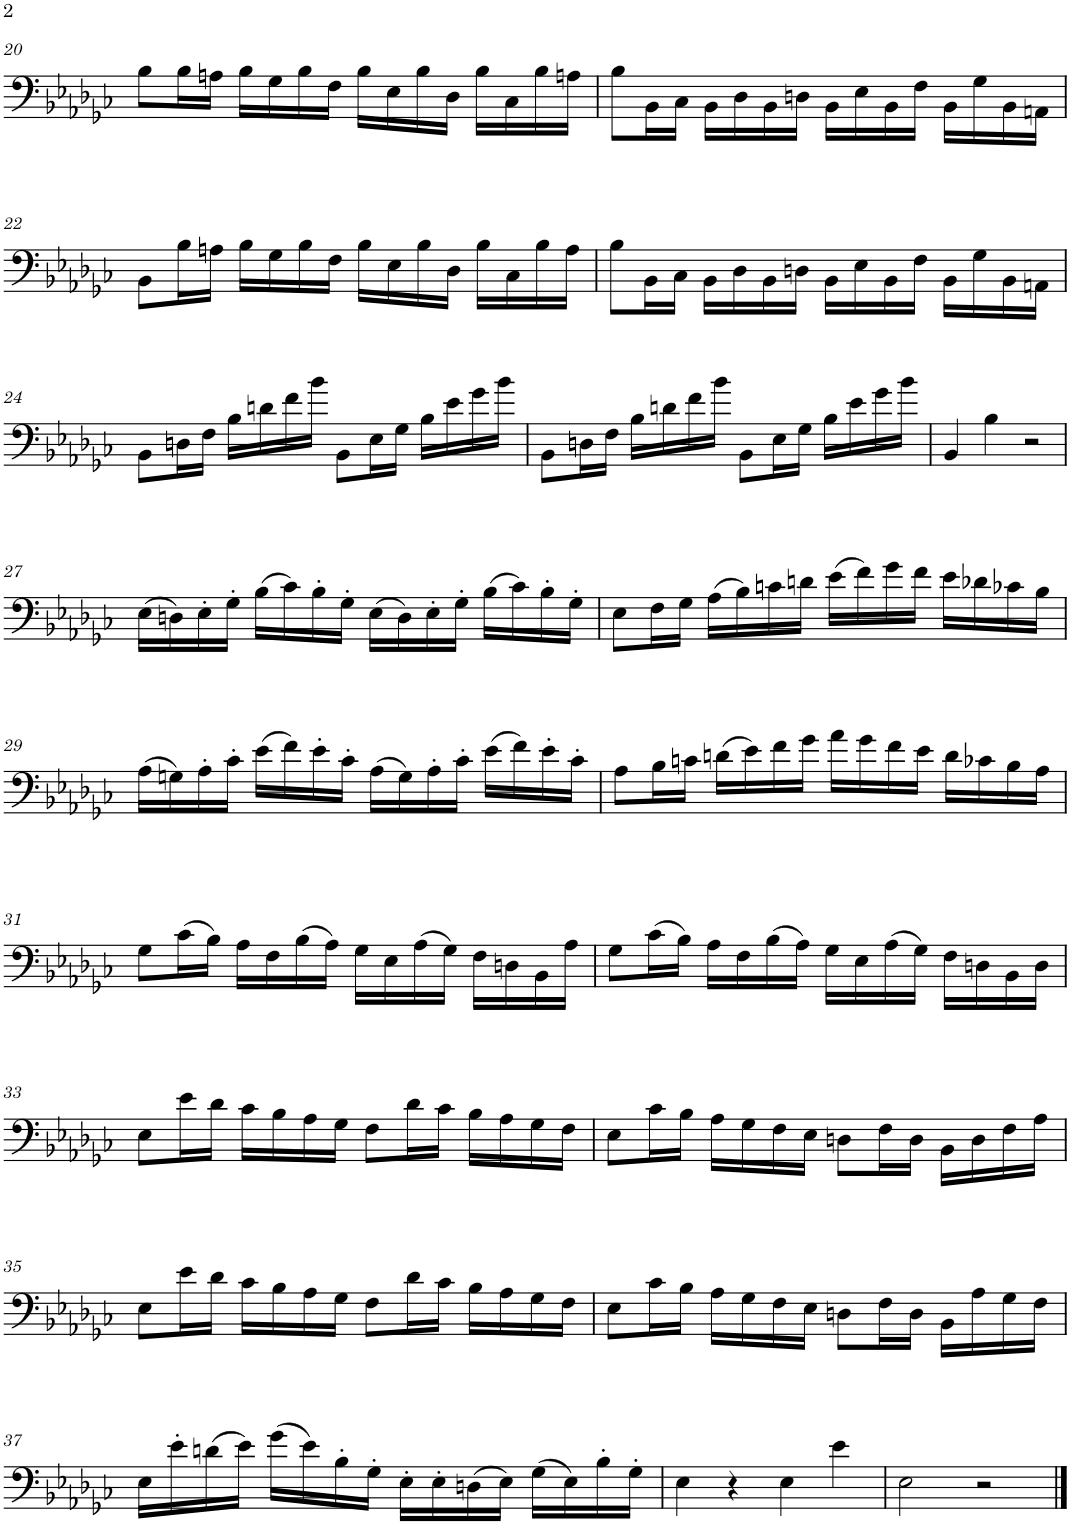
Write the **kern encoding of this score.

**kern
*part1
*staff1
*I"Trombone
*I'Tbn.
!!LO:PB:g=z
*clefF4
*k[b-e-a-d-g-c-]
*M4/4
*met(c)
=20
8B-\L
16B-\L
16An\JJ
16B-\LL
16G-\
16B-\
16F\JJ
16B-\LL
16E-\
16B-\
16D-\JJ
16B-\LL
16C-\
16B-\
16An\JJ
=21
8B-\L
16BB-\L
16C-\JJ
16BB-\LL
16D-\
16BB-\
16Dn\JJ
16BB-\LL
16E-\
16BB-\
16F\JJ
16BB-\LL
16G-\
16BB-\
16AAn\JJ
!!LO:LB:g=z
=22
8BB-\L
16B-\L
16An\JJ
16B-\LL
16G-\
16B-\
16F\JJ
16B-\LL
16E-\
16B-\
16D-\JJ
16B-\LL
16C-\
16B-\
16A\JJ
=23
8B-\L
16BB-\L
16C-\JJ
16BB-\LL
16D-\
16BB-\
16Dn\JJ
16BB-\LL
16E-\
16BB-\
16F\JJ
16BB-\LL
16G-\
16BB-\
16AAn\JJ
!!LO:LB:g=z
=24
8BB-\L
16Dn\L
16F\JJ
16B-\LL
16dn\
16f\
16b-\JJ
8BB-\L
16E-\L
16G-\JJ
16B-\LL
16e-\
16g-\
16b-\JJ
=25
8BB-\L
16Dn\L
16F\JJ
16B-\LL
16dn\
16f\
16b-\JJ
8BB-\L
16E-\L
16G-\JJ
16B-\LL
16e-\
16g-\
16b-\JJ
=26
4BB-/
4B-\
2r
!!LO:LB:g=z
=27
(16E-\LL
16Dn\)
16E-'\
16G-'\JJ
(16B-\LL
16c-\)
16B-'\
16G-'\JJ
(16E-\LL
16D\)
16E-'\
16G-'\JJ
(16B-\LL
16c-\)
16B-'\
16G-'\JJ
=28
8E-\L
16F\L
16G-\JJ
(16A-\LL
16B-\)
16cn\
16dn\JJ
(16e-\LL
16f\)
16g-\
16f\JJ
16e-\LL
16d-X\
16c-X\
16B-\JJ
!!LO:LB:g=z
=29
(16A-\LL
16Gn\)
16A-'\
16c-'\JJ
(16e-\LL
16f\)
16e-'\
16c-'\JJ
(16A-\LL
16G\)
16A-'\
16c-'\JJ
(16e-\LL
16f\)
16e-'\
16c-'\JJ
=30
8A-\L
16B-\L
16cn\JJ
(16dn\LL
16e-\)
16f\
16g-\JJ
16a-\LL
16g-\
16f\
16e-\JJ
16d\LL
16c-X\
16B-\
16A-\JJ
!!LO:LB:g=z
=31
8G-\L
(16c-\L
16B-\JJ)
16A-\LL
16F\
(16B-\
16A-\JJ)
16G-\LL
16E-\
(16A-\
16G-\JJ)
16F\LL
16Dn\
16BB-\
16A-\JJ
=32
8G-\L
(16c-\L
16B-\JJ)
16A-\LL
16F\
(16B-\
16A-\JJ)
16G-\LL
16E-\
(16A-\
16G-\JJ)
16F\LL
16Dn\
16BB-\
16D\JJ
!!LO:LB:g=z
=33
8E-\L
16e-\L
16d-\JJ
16c-\LL
16B-\
16A-\
16G-\JJ
8F\L
16d-\L
16c-\JJ
16B-\LL
16A-\
16G-\
16F\JJ
=34
8E-\L
16c-\L
16B-\JJ
16A-\LL
16G-\
16F\
16E-\JJ
8Dn\L
16F\L
16D\JJ
16BB-\LL
16D\
16F\
16A-\JJ
!!LO:LB:g=z
=35
8E-\L
16e-\L
16d-\JJ
16c-\LL
16B-\
16A-\
16G-\JJ
8F\L
16d-\L
16c-\JJ
16B-\LL
16A-\
16G-\
16F\JJ
=36
8E-\L
16c-\L
16B-\JJ
16A-\LL
16G-\
16F\
16E-\JJ
8Dn\L
16F\L
16D\JJ
16BB-\LL
16A-\
16G-\
16F\JJ
!!LO:LB:g=z
=37
16E-\LL
16e-'\
(16dn\
16e-\JJ)
(16g-\LL
16e-\)
16B-'\
16G-'\JJ
16E-'\LL
16E-'\
(16Dn\
16E-\JJ)
(16G-\LL
16E-\)
16B-'\
16G-'\JJ
=38
4E-\
4r
4E-\
4e-\
=39
2E-\
2r
==
*-
